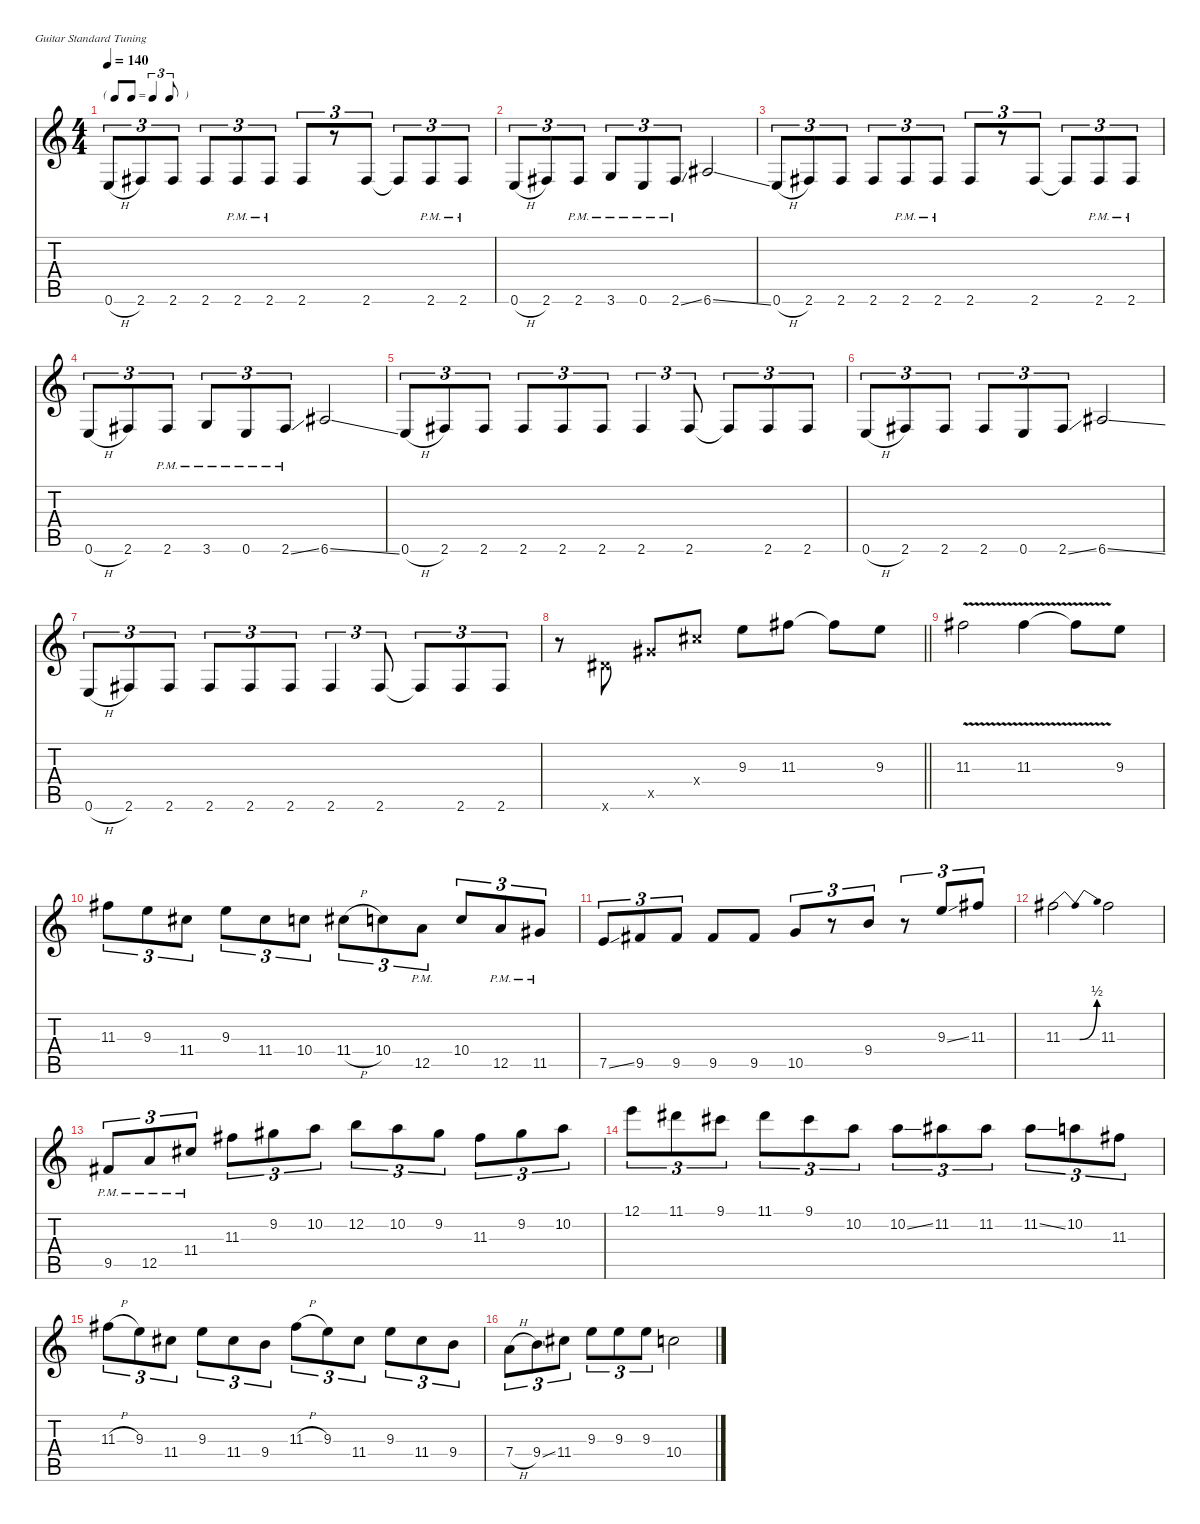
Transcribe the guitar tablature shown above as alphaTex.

\defaultSystemsLayout 4
\hideDynamics
\bracketExtendMode nobrackets
\singleTrackTrackNamePolicy hidden
\multiTrackTrackNamePolicy hidden
\firstSystemTrackNameMode fullname
\firstSystemTrackNameOrientation horizontal
\otherSystemsTrackNameOrientation horizontal
\track ("Rhythm Guitar 1 [Mikael Akerfeldt + Pete" "dist.guit.") {defaultSystemsLayout 4 mute instrument distortionguitar}
\staff {score tabs}
\tuning (E4 B3 G3 D3 A2 E2)
\ts (4 4)
\tf triplet8th
\tempo 140
\clef g2
\ks c
0.6{h}.8{tu (3 2) dy mf beam Up} 2.6{acc #}.8{tu (3 2) beam Up} 2.6{acc #}.8{tu (3 2) beam Up} 2.6{acc #}.8{tu (3 2) beam Up} 2.6{pm acc #}.8{tu (3 2) beam Up} 2.6{pm acc #}.8{tu (3 2) beam Up} 2.6{acc #}.8{tu (3 2) beam Up} r.8{tu (3 2) beam Up} 2.6{acc #}.8{tu (3 2) beam Up} 2.6{t acc #}.8{tu (3 2) beam Up} 2.6{pm acc #}.8{tu (3 2) beam Up} 2.6{pm acc #}.8{tu (3 2) beam Up} |
0.6{h}.8{tu (3 2) beam Up} 2.6{acc #}.8{tu (3 2) beam Up} 2.6{pm acc #}.8{tu (3 2) beam Up} 3.6{pm}.8{tu (3 2) beam Up} 0.6{pm}.8{tu (3 2) beam Up} 2.6{ss pm acc #}.8{tu (3 2) beam Up} 6.6{ss acc #}.2{beam Up} |
0.6{h}.8{tu (3 2) beam Up} 2.6{acc #}.8{tu (3 2) beam Up} 2.6{acc #}.8{tu (3 2) beam Up} 2.6{acc #}.8{tu (3 2) beam Up} 2.6{pm acc #}.8{tu (3 2) beam Up} 2.6{pm acc #}.8{tu (3 2) beam Up} 2.6{acc #}.8{tu (3 2) beam Up} r.8{tu (3 2) beam Up} 2.6{acc #}.8{tu (3 2) beam Up} 2.6{t acc #}.8{tu (3 2) beam Up} 2.6{pm acc #}.8{tu (3 2) beam Up} 2.6{pm acc #}.8{tu (3 2) beam Up} |
0.6{h}.8{tu (3 2) beam Up} 2.6{acc #}.8{tu (3 2) beam Up} 2.6{pm acc #}.8{tu (3 2) beam Up} 3.6{pm}.8{tu (3 2) beam Up} 0.6{pm}.8{tu (3 2) beam Up} 2.6{ss pm acc #}.8{tu (3 2) beam Up} 6.6{ss acc #}.2{beam Up} |
0.6{h}.8{tu (3 2) beam Up} 2.6{acc #}.8{tu (3 2) beam Up} 2.6{acc #}.8{tu (3 2) beam Up} 2.6{acc #}.8{tu (3 2) beam Up} 2.6{acc #}.8{tu (3 2) beam Up} 2.6{acc #}.8{tu (3 2) beam Up} 2.6{acc #}.4{tu (3 2) beam Up} 2.6{acc #}.8{tu (3 2) beam Up} 2.6{t acc #}.8{tu (3 2) beam Up} 2.6{acc #}.8{tu (3 2) beam Up} 2.6{acc #}.8{tu (3 2) beam Up} |
0.6{h}.8{tu (3 2) beam Up} 2.6{acc #}.8{tu (3 2) beam Up} 2.6{acc #}.8{tu (3 2) beam Up} 2.6{acc #}.8{tu (3 2) beam Up} 0.6.8{tu (3 2) beam Up} 2.6{ss acc #}.8{tu (3 2) beam Up} 6.6{ss acc #}.2{beam Up} |
0.6{h}.8{tu (3 2) beam Up} 2.6{acc #}.8{tu (3 2) beam Up} 2.6{acc #}.8{tu (3 2) beam Up} 2.6{acc #}.8{tu (3 2) beam Up} 2.6{acc #}.8{tu (3 2) beam Up} 2.6{acc #}.8{tu (3 2) beam Up} 2.6{acc #}.4{tu (3 2) beam Up} 2.6{acc #}.8{tu (3 2) beam Up} 2.6{t acc #}.8{tu (3 2) beam Up} 2.6{acc #}.8{tu (3 2) beam Up} 2.6{acc #}.8{tu (3 2) beam Up} |
\barLineRight lightlight
r.8{beam Down} 11.6{x acc #}.8{dy pp beam Up} 11.5{x acc #}.8{beam Up} 11.4{x acc #}.8{beam Up} 9.3.8{dy mf beam Down} 11.3{acc #}.8{beam Down} 11.3{t acc #}.8{beam Down} 9.3.8{beam Down} |
11.3{v acc #}.2{beam Down} 11.3{v acc #}.4{beam Down} 11.3{v t acc #}.8{beam Down} 9.3.8{beam Down} |
11.3{acc #}.8{tu (3 2) beam Down} 9.3.8{tu (3 2) beam Down} 11.4{acc #}.8{tu (3 2) beam Down} 9.3.8{tu (3 2) beam Down} 11.4{acc #}.8{tu (3 2) beam Down} 10.4.8{tu (3 2) beam Down} 11.4{h acc #}.8{tu (3 2) beam Down} 10.4.8{tu (3 2) beam Down} 12.5{pm}.8{tu (3 2) beam Down} 10.4.8{tu (3 2) beam Up} 12.5{pm}.8{tu (3 2) beam Up} 11.5{pm acc #}.8{tu (3 2) beam Up} |
7.5{ss}.8{tu (3 2) beam Up} 9.5{acc #}.8{tu (3 2) beam Up} 9.5{acc #}.8{tu (3 2) beam Up} 9.5{acc #}.8{beam Up} 9.5{acc #}.8{beam Up} 10.5.8{tu (3 2) beam Up} r.8{tu (3 2) beam Up} 9.4.8{tu (3 2) beam Up} r.8{tu (3 2) beam Up} 9.3{ss}.8{tu (3 2) beam Down} 11.3{acc #}.8{tu (3 2) beam Down} |
11.3{be (bendrelease 0 0 30 2 45 2 4.999999799999999 0) acc #}.2{beam Down} 11.3{acc #}.2{beam Down} |
9.5{pm acc #}.8{tu (3 2) beam Up} 12.5{pm}.8{tu (3 2) beam Up} 11.4{pm acc #}.8{tu (3 2) beam Up} 11.3{acc #}.8{tu (3 2) beam Down} 9.2{acc #}.8{tu (3 2) beam Down} 10.2.8{tu (3 2) beam Down} 12.2.8{tu (3 2) beam Down} 10.2.8{tu (3 2) beam Down} 9.2{acc #}.8{tu (3 2) beam Down} 11.3{acc #}.8{tu (3 2) beam Down} 9.2{acc #}.8{tu (3 2) beam Down} 10.2.8{tu (3 2) beam Down} |
12.1.8{tu (3 2) beam Down} 11.1{acc #}.8{tu (3 2) beam Down} 9.1{acc #}.8{tu (3 2) beam Down} 11.1{acc #}.8{tu (3 2) beam Down} 9.1{acc #}.8{tu (3 2) beam Down} 10.2.8{tu (3 2) beam Down} 10.2{ss}.8{tu (3 2) beam Down} 11.2{acc #}.8{tu (3 2) beam Down} 11.2{acc #}.8{tu (3 2) beam Down} 11.2{ss acc #}.8{tu (3 2) beam Down} 10.2.8{tu (3 2) beam Down} 11.3{acc #}.8{tu (3 2) beam Down} |
11.3{h acc #}.8{tu (3 2) beam Down} 9.3.8{tu (3 2) beam Down} 11.4{acc #}.8{tu (3 2) beam Down} 9.3.8{tu (3 2) beam Down} 11.4{acc #}.8{tu (3 2) beam Down} 9.4.8{tu (3 2) beam Down} 11.3{h acc #}.8{tu (3 2) beam Down} 9.3.8{tu (3 2) beam Down} 11.4{acc #}.8{tu (3 2) beam Down} 9.3.8{tu (3 2) beam Down} 11.4{acc #}.8{tu (3 2) beam Down} 9.4.8{tu (3 2) beam Down} |
7.4{h}.8{tu (3 2) beam Down} 9.4{ss}.8{tu (3 2) beam Down} 11.4{acc #}.8{tu (3 2) beam Down} 9.3.8{tu (3 2) beam Down} 9.3.8{tu (3 2) beam Down} 9.3.8{tu (3 2) beam Down} 10.4{be (hold 0 0 60 0)}.2{beam Down}
